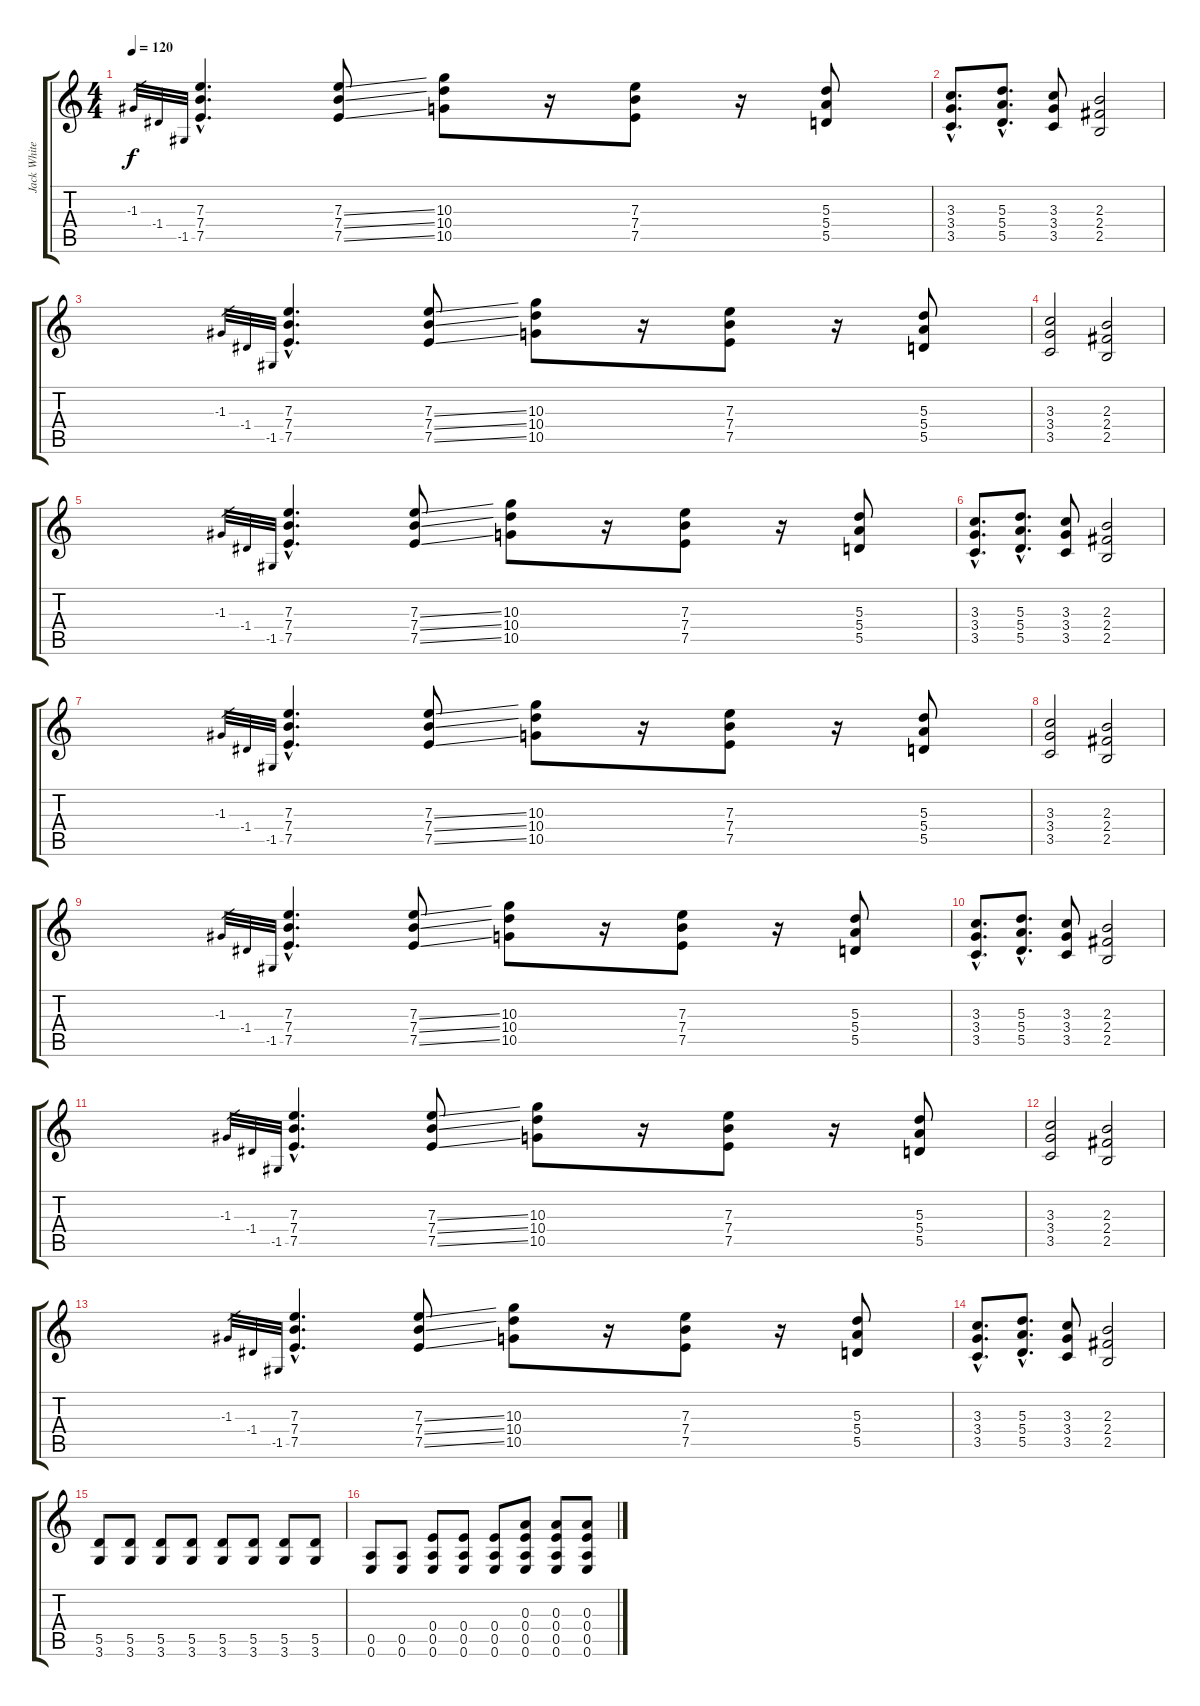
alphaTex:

\track ("Jack White - Guitar I (Rythm)" "Jack White") {instrument overdrivenguitar}
\staff {score tabs}
\tuning (E4 Db4 A3 E3 A2 E2) {hide}
\ts (4 4)
\tempo 120
\clef g2
\ks c
-1.3.32{gr dy f} -1.4.32{gr} -1.5.32{gr} (7.3{hac} 7.4{hac} 7.5{hac}).4{d} (7.3{ss} 7.4{ss} 7.5{ss}).8 (10.3 10.4 10.5).8 r.16 (7.3 7.4 7.5).8 r.16 (5.3 5.4 5.5).8 |
(3.3{hac} 3.4{hac} 3.5{hac}).8{d} (5.3{hac} 5.4{hac} 5.5{hac}).8{d} (3.3 3.4 3.5).8 (2.3 2.4 2.5).2 |
-1.3.32{gr} -1.4.32{gr} -1.5.32{gr} (7.3{hac} 7.4{hac} 7.5{hac}).4{d} (7.3{ss} 7.4{ss} 7.5{ss}).8 (10.3 10.4 10.5).8 r.16 (7.3 7.4 7.5).8 r.16 (5.3 5.4 5.5).8 |
(3.3 3.4 3.5).2 (2.3 2.4 2.5).2 |
-1.3.32{gr} -1.4.32{gr} -1.5.32{gr} (7.3{hac} 7.4{hac} 7.5{hac}).4{d} (7.3{ss} 7.4{ss} 7.5{ss}).8 (10.3 10.4 10.5).8 r.16 (7.3 7.4 7.5).8 r.16 (5.3 5.4 5.5).8 |
(3.3{hac} 3.4{hac} 3.5{hac}).8{d} (5.3{hac} 5.4{hac} 5.5{hac}).8{d} (3.3 3.4 3.5).8 (2.3 2.4 2.5).2 |
-1.3.32{gr} -1.4.32{gr} -1.5.32{gr} (7.3{hac} 7.4{hac} 7.5{hac}).4{d} (7.3{ss} 7.4{ss} 7.5{ss}).8 (10.3 10.4 10.5).8 r.16 (7.3 7.4 7.5).8 r.16 (5.3 5.4 5.5).8 |
(3.3 3.4 3.5).2 (2.3 2.4 2.5).2 |
-1.3.32{gr} -1.4.32{gr} -1.5.32{gr} (7.3{hac} 7.4{hac} 7.5{hac}).4{d} (7.3{ss} 7.4{ss} 7.5{ss}).8 (10.3 10.4 10.5).8 r.16 (7.3 7.4 7.5).8 r.16 (5.3 5.4 5.5).8 |
(3.3{hac} 3.4{hac} 3.5{hac}).8{d} (5.3{hac} 5.4{hac} 5.5{hac}).8{d} (3.3 3.4 3.5).8 (2.3 2.4 2.5).2 |
-1.3.32{gr} -1.4.32{gr} -1.5.32{gr} (7.3{hac} 7.4{hac} 7.5{hac}).4{d} (7.3{ss} 7.4{ss} 7.5{ss}).8 (10.3 10.4 10.5).8 r.16 (7.3 7.4 7.5).8 r.16 (5.3 5.4 5.5).8 |
(3.3 3.4 3.5).2 (2.3 2.4 2.5).2 |
-1.3.32{gr} -1.4.32{gr} -1.5.32{gr} (7.3{hac} 7.4{hac} 7.5{hac}).4{d} (7.3{ss} 7.4{ss} 7.5{ss}).8 (10.3 10.4 10.5).8 r.16 (7.3 7.4 7.5).8 r.16 (5.3 5.4 5.5).8 |
(3.3{hac} 3.4{hac} 3.5{hac}).8{d} (5.3{hac} 5.4{hac} 5.5{hac}).8{d} (3.3 3.4 3.5).8 (2.3 2.4 2.5).2 |
(5.5 3.6).8 (5.5 3.6).8 (5.5 3.6).8 (5.5 3.6).8 (5.5 3.6).8 (5.5 3.6).8 (5.5 3.6).8 (5.5 3.6).8 |
(0.5 0.6).8 (0.5 0.6).8 (0.4 0.5 0.6).8 (0.4 0.5 0.6).8 (0.4 0.5 0.6).8 (0.3 0.4 0.5 0.6).8 (0.3 0.4 0.5 0.6).8 (0.3 0.4 0.5 0.6).8
